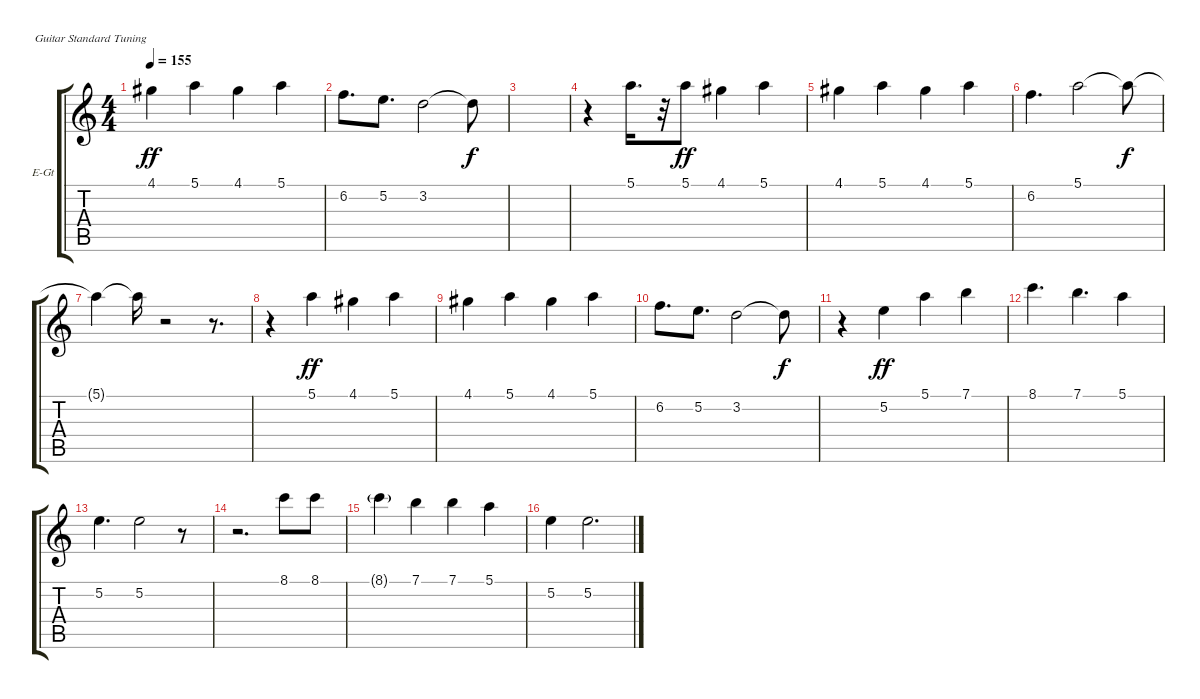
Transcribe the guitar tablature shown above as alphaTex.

\bracketExtendMode groupsimilarinstruments
\firstSystemTrackNameOrientation horizontal
\otherSystemsTrackNameOrientation horizontal
\track ("В. Бутусов (Вокал)" "E-Gt") {instrument electricguitarclean}
\staff {score tabs}
\tuning (E4 B3 G3 D3 A2 E2)
\ts (4 4)
\tempo 155
\clef g2
\ks c
4.1.4{dy ff} 5.1.4 4.1.4 5.1.4 |
6.2.8{d} 5.2.8{d} 3.2.2 3.2{t}.8{dy f} |
|
r.4 5.1.16{d} r.32 5.1.8{dy ff} 4.1.4 5.1.4 |
4.1.4 5.1.4 4.1.4 5.1.4 |
6.2.4{d} 5.1.2 5.1{t}.8{dy f} |
5.1{t}.4 5.1{t}.16 r.2 r.8{d} |
r.4 5.1.4{dy ff} 4.1.4 5.1.4 |
4.1.4 5.1.4 4.1.4 5.1.4 |
6.2.8{d} 5.2.8{d} 3.2.2 3.2{t}.8{dy f} |
r.4 5.2.4{dy ff} 5.1.4 7.1.4 |
8.1.4{d} 7.1.4{d} 5.1.4 |
5.2.4{d} 5.2.2 r.8 |
r.2{d} 8.1.8 8.1.8 |
8.1{g}.4 7.1.4 7.1.4 5.1.4 |
5.2.4 5.2.2{d}
